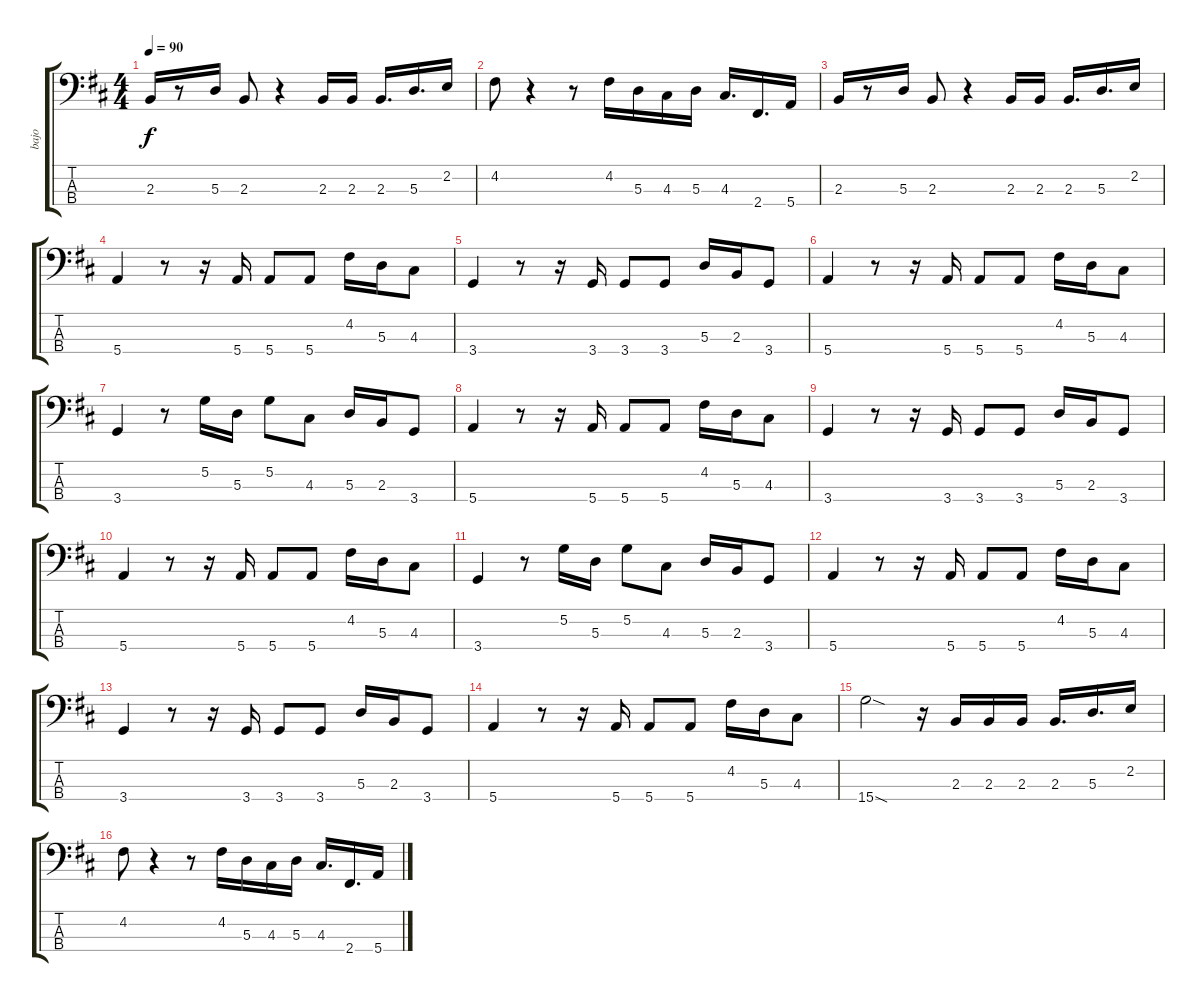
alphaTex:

\track ("bajo" "bajo") {instrument electricbasspick}
\staff {score tabs}
\tuning (G2 D2 A1 E1) {hide}
\ts (4 4)
\tempo 90
\clef f4
\ks bminor
2.3.16{dy f} r.8 5.3.16 2.3.8 r.4 2.3.16 2.3.16 2.3.16{d} 5.3.16{d} 2.2.16 |
4.2.8 r.4 r.8 4.2.16 5.3.16 4.3.16 5.3.16 4.3.16{d} 2.4.16{d} 5.4.16 |
2.3.16 r.8 5.3.16 2.3.8 r.4 2.3.16 2.3.16 2.3.16{d} 5.3.16{d} 2.2.16 |
5.4.4 r.8 r.16 5.4.16 5.4.8 5.4.8 4.2.16 5.3.16 4.3.8 |
3.4.4 r.8 r.16 3.4.16 3.4.8 3.4.8 5.3.16 2.3.16 3.4.8 |
5.4.4 r.8 r.16 5.4.16 5.4.8 5.4.8 4.2.16 5.3.16 4.3.8 |
3.4.4 r.8 5.2.16 5.3.16 5.2.8 4.3.8 5.3.16 2.3.16 3.4.8 |
5.4.4 r.8 r.16 5.4.16 5.4.8 5.4.8 4.2.16 5.3.16 4.3.8 |
3.4.4 r.8 r.16 3.4.16 3.4.8 3.4.8 5.3.16 2.3.16 3.4.8 |
5.4.4 r.8 r.16 5.4.16 5.4.8 5.4.8 4.2.16 5.3.16 4.3.8 |
3.4.4 r.8 5.2.16 5.3.16 5.2.8 4.3.8 5.3.16 2.3.16 3.4.8 |
5.4.4 r.8 r.16 5.4.16 5.4.8 5.4.8 4.2.16 5.3.16 4.3.8 |
3.4.4 r.8 r.16 3.4.16 3.4.8 3.4.8 5.3.16 2.3.16 3.4.8 |
5.4.4 r.8 r.16 5.4.16 5.4.8 5.4.8 4.2.16 5.3.16 4.3.8 |
15.4{sod}.2 r.16 2.3.16 2.3.16 2.3.16 2.3.16{d} 5.3.16{d} 2.2.16 |
4.2.8 r.4 r.8 4.2.16 5.3.16 4.3.16 5.3.16 4.3.16{d} 2.4.16{d} 5.4.16
